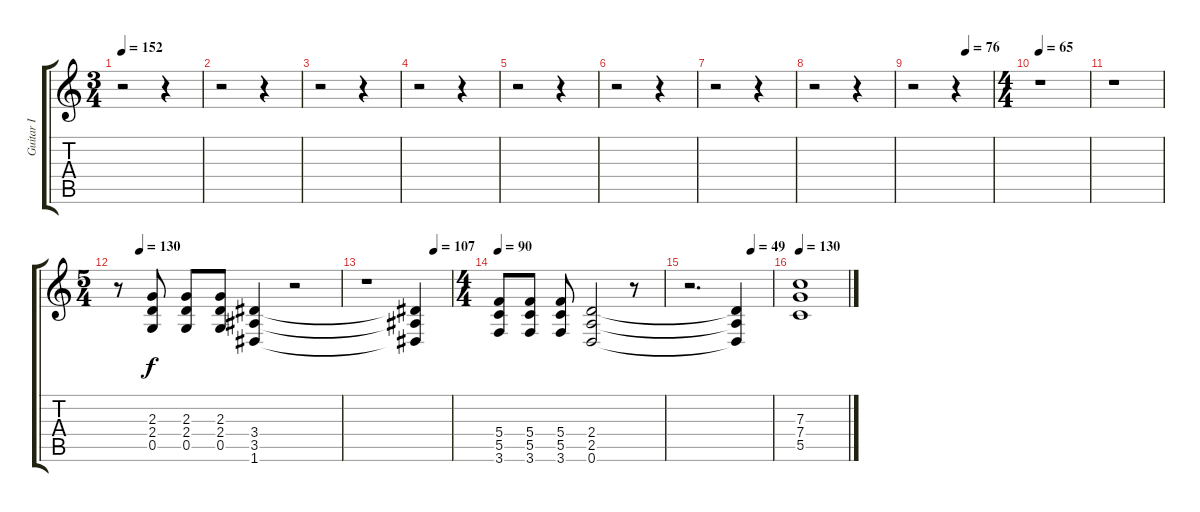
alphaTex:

\track ("Guitar I" "Guitar I") {instrument overdrivenguitar}
\staff {score tabs}
\tuning (D4 A3 F3 C3 G2 D2) {hide}
\ts (3 4)
\tempo 152
\clef g2
\ks c
r.2{dy f} r.4 |
r.2 r.4 |
r.2 r.4 |
r.2 r.4 |
r.2 r.4 |
r.2 r.4 |
r.2 r.4 |
r.2 r.4 |
\tempo (76 0.6666666666666666)
r.2 r.4 |
\ts (4 4)
\tempo 65
r.1 |
r.1 |
\ts (5 4)
\tempo (130 0.1)
r.8 (2.3 2.4 0.5).8 (2.3 2.4 0.5).8 (2.3 2.4 0.5).8 (3.4 3.5 1.6).4 r.2 |
\tempo (107 0.8)
r.1 (3.4{t} 3.5{t} 1.6{t}).4 |
\ts (4 4)
\tempo 90
(5.4 5.5 3.6).8 (5.4 5.5 3.6).8 (5.4 5.5 3.6).8 (2.4 2.5 0.6).2 r.8 |
\tempo (49 0.75)
r.2{d} (2.4{t} 2.5{t} 0.6{t}).4 |
\tempo 130
(7.3 7.4 5.5).1
